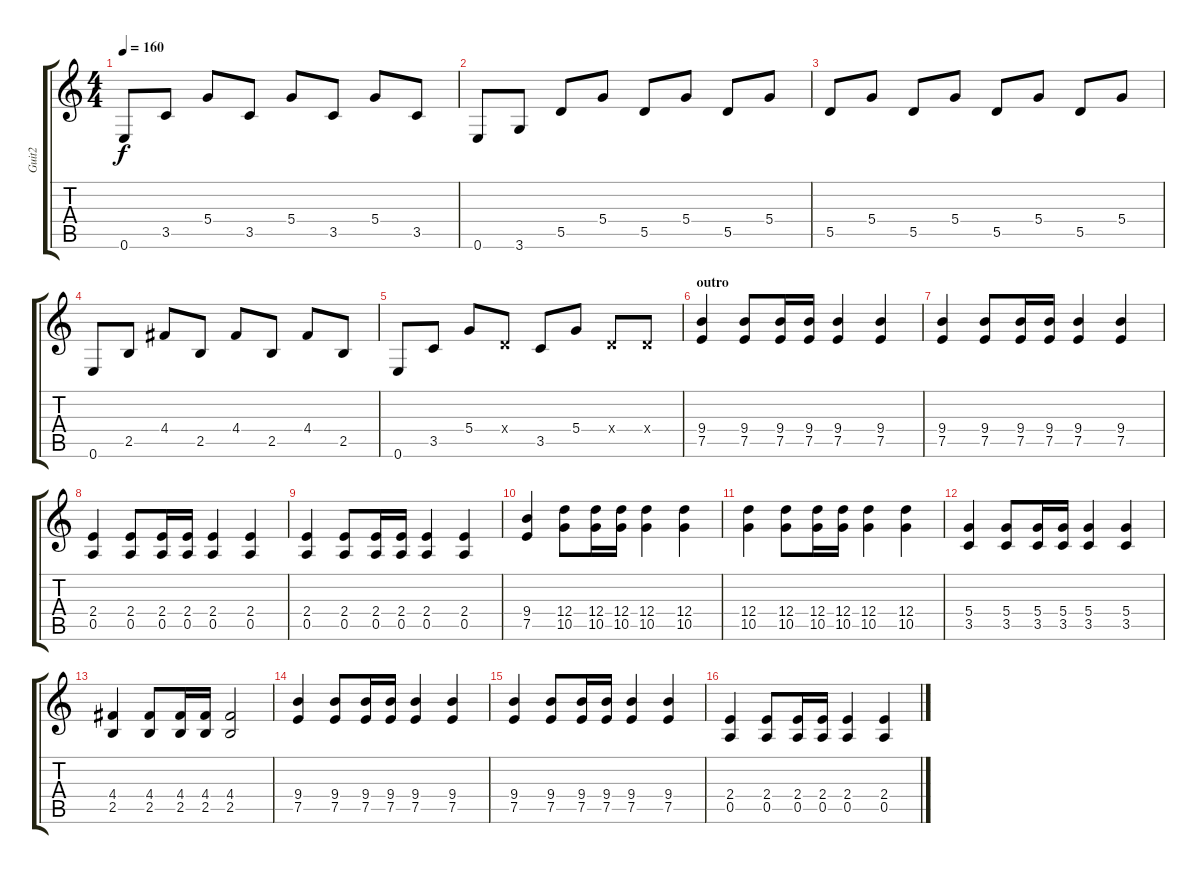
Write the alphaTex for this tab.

\track ("Guit2" "Guit2") {instrument overdrivenguitar}
\staff {score tabs}
\tuning (E4 B3 G3 D3 A2 E2) {hide}
\ts (4 4)
\tempo 160
\clef g2
\ks c
0.6.8{dy f} 3.5.8 5.4.8 3.5.8 5.4.8 3.5.8 5.4.8 3.5.8 |
0.6.8 3.6.8 5.5.8 5.4.8 5.5.8 5.4.8 5.5.8 5.4.8 |
5.5.8 5.4.8 5.5.8 5.4.8 5.5.8 5.4.8 5.5.8 5.4.8 |
0.6.8 2.5.8 4.4.8 2.5.8 4.4.8 2.5.8 4.4.8 2.5.8 |
0.6.8 3.5.8 5.4.8 0.4{x}.8 3.5.8 5.4.8 0.4{x}.8 0.4{x}.8 |
\section ("" "outro")
(9.4 7.5).4{volume 11 balance 13 instrument overdrivenguitar} (9.4 7.5).8 (9.4 7.5).16 (9.4 7.5).16 (9.4 7.5).4 (9.4 7.5).4 |
(9.4 7.5).4 (9.4 7.5).8 (9.4 7.5).16 (9.4 7.5).16 (9.4 7.5).4 (9.4 7.5).4 |
(2.4 0.5).4 (2.4 0.5).8 (2.4 0.5).16 (2.4 0.5).16 (2.4 0.5).4 (2.4 0.5).4 |
(2.4 0.5).4 (2.4 0.5).8 (2.4 0.5).16 (2.4 0.5).16 (2.4 0.5).4 (2.4 0.5).4 |
(9.4 7.5).4 (12.4 10.5).8 (12.4 10.5).16 (12.4 10.5).16 (12.4 10.5).4 (12.4 10.5).4 |
(12.4 10.5).4 (12.4 10.5).8 (12.4 10.5).16 (12.4 10.5).16 (12.4 10.5).4 (12.4 10.5).4 |
(5.4 3.5).4 (5.4 3.5).8 (5.4 3.5).16 (5.4 3.5).16 (5.4 3.5).4 (5.4 3.5).4 |
(4.4 2.5).4 (4.4 2.5).8 (4.4 2.5).16 (4.4 2.5).16 (4.4 2.5).2 |
(9.4 7.5).4 (9.4 7.5).8 (9.4 7.5).16 (9.4 7.5).16 (9.4 7.5).4 (9.4 7.5).4 |
(9.4 7.5).4 (9.4 7.5).8 (9.4 7.5).16 (9.4 7.5).16 (9.4 7.5).4 (9.4 7.5).4 |
(2.4 0.5).4 (2.4 0.5).8 (2.4 0.5).16 (2.4 0.5).16 (2.4 0.5).4 (2.4 0.5).4
